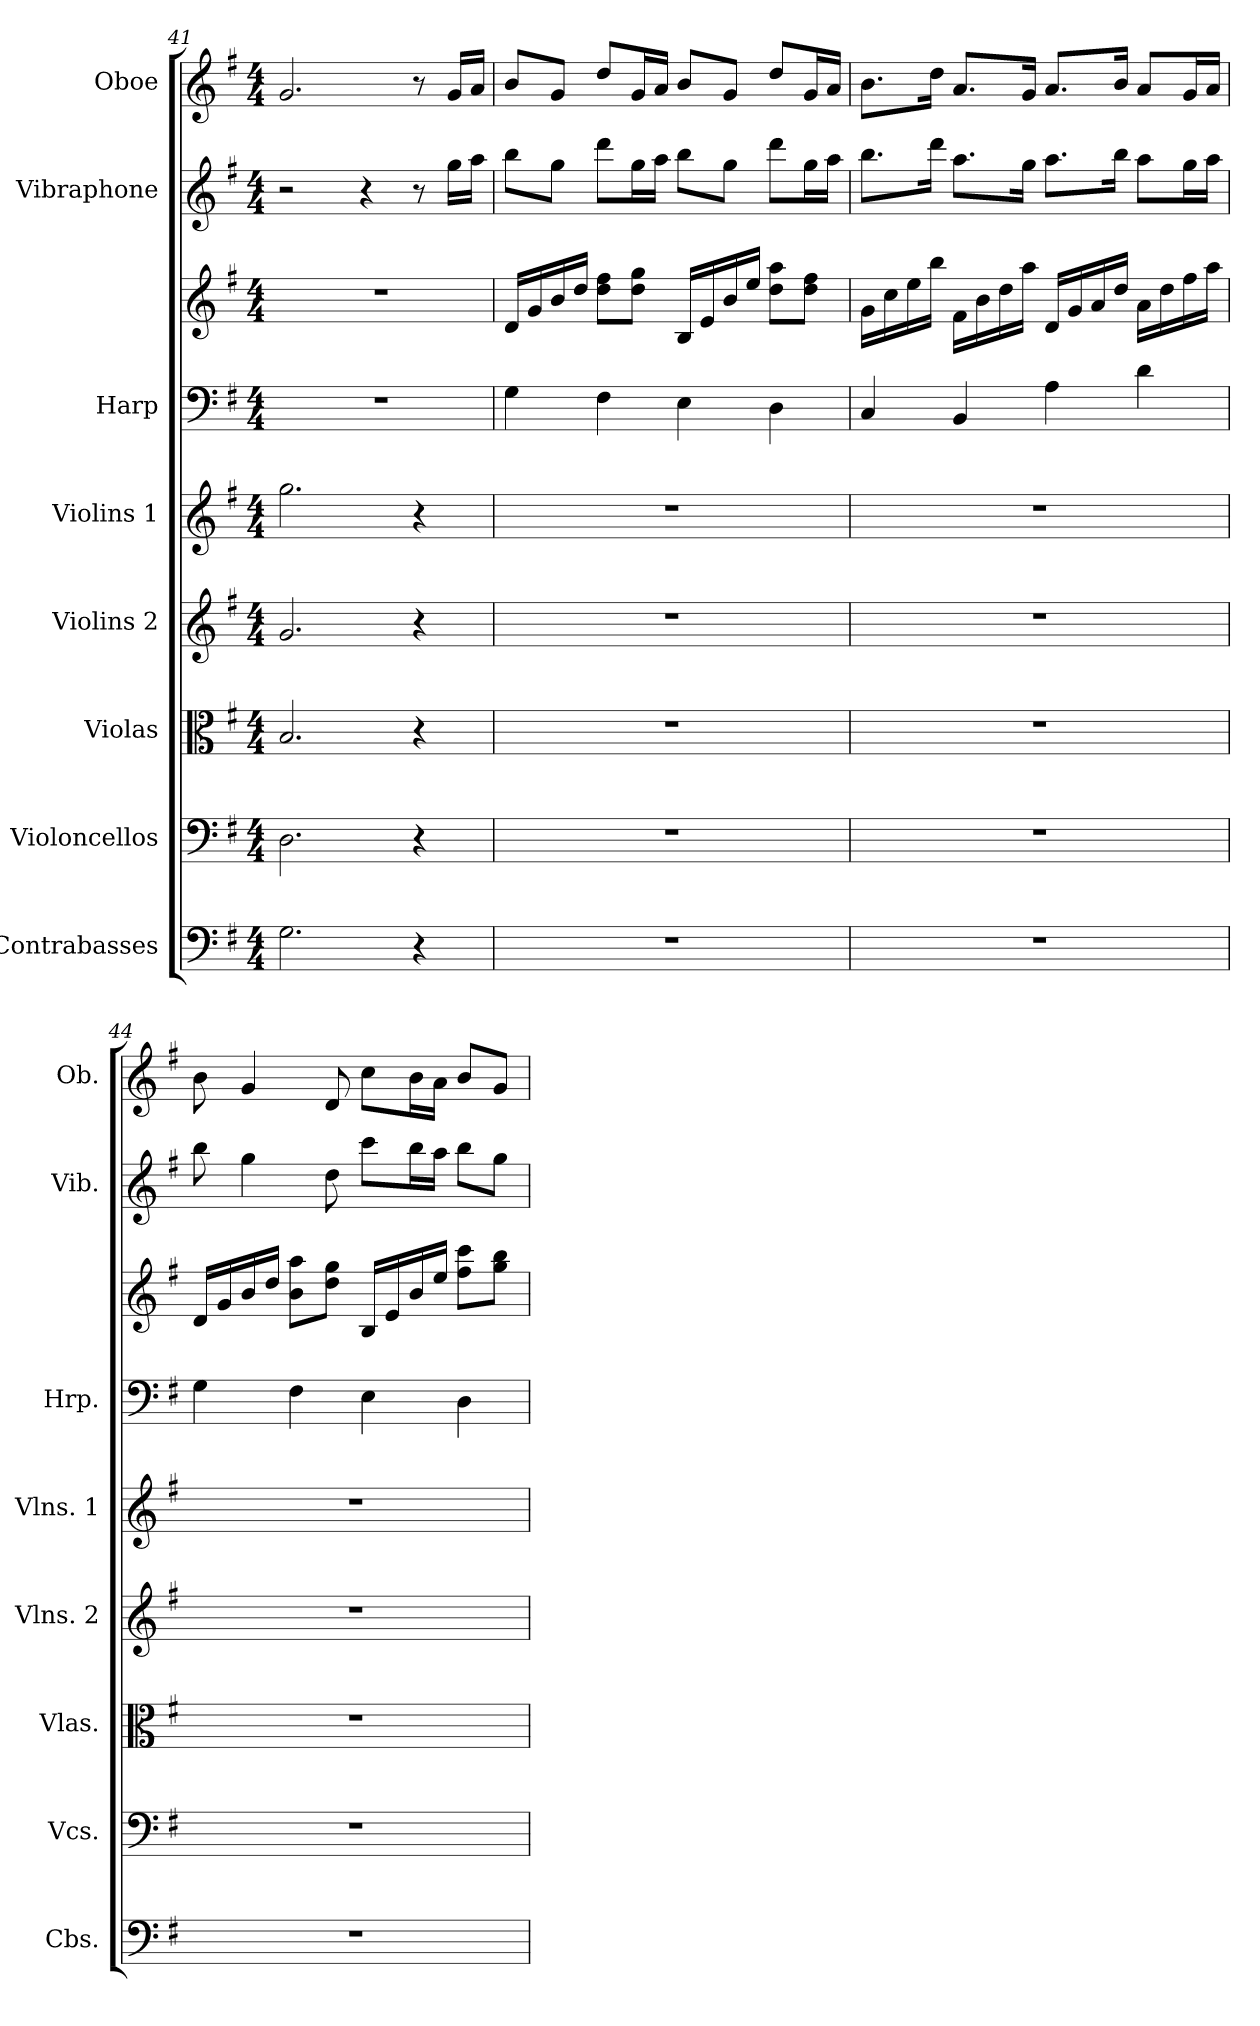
**kern	**kern	**kern	**kern	**kern	**kern	**kern	**kern	**kern
*part8	*part7	*part6	*part5	*part4	*part3	*part3	*part2	*part1
*staff9	*staff8	*staff7	*staff6	*staff5	*staff4	*staff3	*staff2	*staff1
*I"Contrabasses	*I"Violoncellos	*I"Violas	*I"Violins 2	*I"Violins 1	*I"Harp	*	*I"Vibraphone	*I"Oboe
*I'Cbs.	*I'Vcs.	*I'Vlas.	*I'Vlns. 2	*I'Vlns. 1	*I'Hrp.	*	*I'Vib.	*I'Ob.
*clefF4	*clefF4	*clefC3	*clefG2	*clefG2	*clefF4	*clefG2	*clefG2	*clefG2
*ITrd7c12	*	*	*	*	*	*	*	*
*k[f#]	*k[f#]	*k[f#]	*k[f#]	*k[f#]	*k[f#]	*k[f#]	*k[f#]	*k[f#]
*M4/4	*M4/4	*M4/4	*M4/4	*M4/4	*M4/4	*M4/4	*M4/4	*M4/4
=41	=41	=41	=41	=41	=41	=41	=41	=41
2.GG\	2.D\	2.B/	2.g/	2.gg\	1r	1r	2r	2.g/
.	.	.	.	.	.	.	4r	.
4r	4r	4r	4r	4r	.	.	8r	8r
.	.	.	.	.	.	.	16gg\LL	16g/LL
.	.	.	.	.	.	.	16aa\JJ	16a/JJ
=42	=42	=42	=42	=42	=42	=42	=42	=42
1r	1r	1r	1r	1r	4G\	16d/LL	8bb\L	8b/L
.	.	.	.	.	.	16g/	.	.
.	.	.	.	.	.	16b/	8gg\J	8g/J
.	.	.	.	.	.	16dd/JJ	.	.
.	.	.	.	.	4F#\	8dd\ 8ff#\L	8ddd\L	8dd/L
.	.	.	.	.	.	8dd\ 8gg\J	16gg\L	16g/L
.	.	.	.	.	.	.	16aa\JJ	16a/JJ
.	.	.	.	.	4E\	16B/LL	8bb\L	8b/L
.	.	.	.	.	.	16e/	.	.
.	.	.	.	.	.	16b/	8gg\J	8g/J
.	.	.	.	.	.	16ee/JJ	.	.
.	.	.	.	.	4D\	8dd\ 8aa\L	8ddd\L	8dd/L
.	.	.	.	.	.	8dd\ 8ff#\J	16gg\L	16g/L
.	.	.	.	.	.	.	16aa\JJ	16a/JJ
!!LO:PB:g=z
=43	=43	=43	=43	=43	=43	=43	=43	=43
1r	1r	1r	1r	1r	4C/	16g\LL	8.bb\L	8.b\L
.	.	.	.	.	.	16cc\	.	.
.	.	.	.	.	.	16ee\	.	.
.	.	.	.	.	.	16bb\JJ	16ddd\Jk	16dd\Jk
.	.	.	.	.	4BB/	16f#\LL	8.aa\L	8.a/L
.	.	.	.	.	.	16b\	.	.
.	.	.	.	.	.	16dd\	.	.
.	.	.	.	.	.	16aa\JJ	16gg\Jk	16g/Jk
.	.	.	.	.	4A\	16d/LL	8.aa\L	8.a/L
.	.	.	.	.	.	16g/	.	.
.	.	.	.	.	.	16a/	.	.
.	.	.	.	.	.	16dd/JJ	16bb\Jk	16b/Jk
.	.	.	.	.	4d\	16a\LL	8aa\L	8a/L
.	.	.	.	.	.	16dd\	.	.
.	.	.	.	.	.	16ff#\	16gg\L	16g/L
.	.	.	.	.	.	16aa\JJ	16aa\JJ	16a/JJ
=44	=44	=44	=44	=44	=44	=44	=44	=44
1r	1r	1r	1r	1r	4G\	16d/LL	8bb\	8b\
.	.	.	.	.	.	16g/	.	.
.	.	.	.	.	.	16b/	4gg\	4g/
.	.	.	.	.	.	16dd/JJ	.	.
.	.	.	.	.	4F#\	8b\ 8aa\L	.	.
.	.	.	.	.	.	8dd\ 8gg\J	8dd\	8d/
.	.	.	.	.	4E\	16B/LL	8ccc\L	8cc\L
.	.	.	.	.	.	16e/	.	.
.	.	.	.	.	.	16b/	16bb\L	16b\L
.	.	.	.	.	.	16ee/JJ	16aa\JJ	16a\JJ
.	.	.	.	.	4D\	8ff#\ 8ccc\L	8bb\L	8b/L
.	.	.	.	.	.	8gg\ 8bb\J	8gg\J	8g/J
=	=	=	=	=	=	=	=	=
*-	*-	*-	*-	*-	*-	*-	*-	*-
